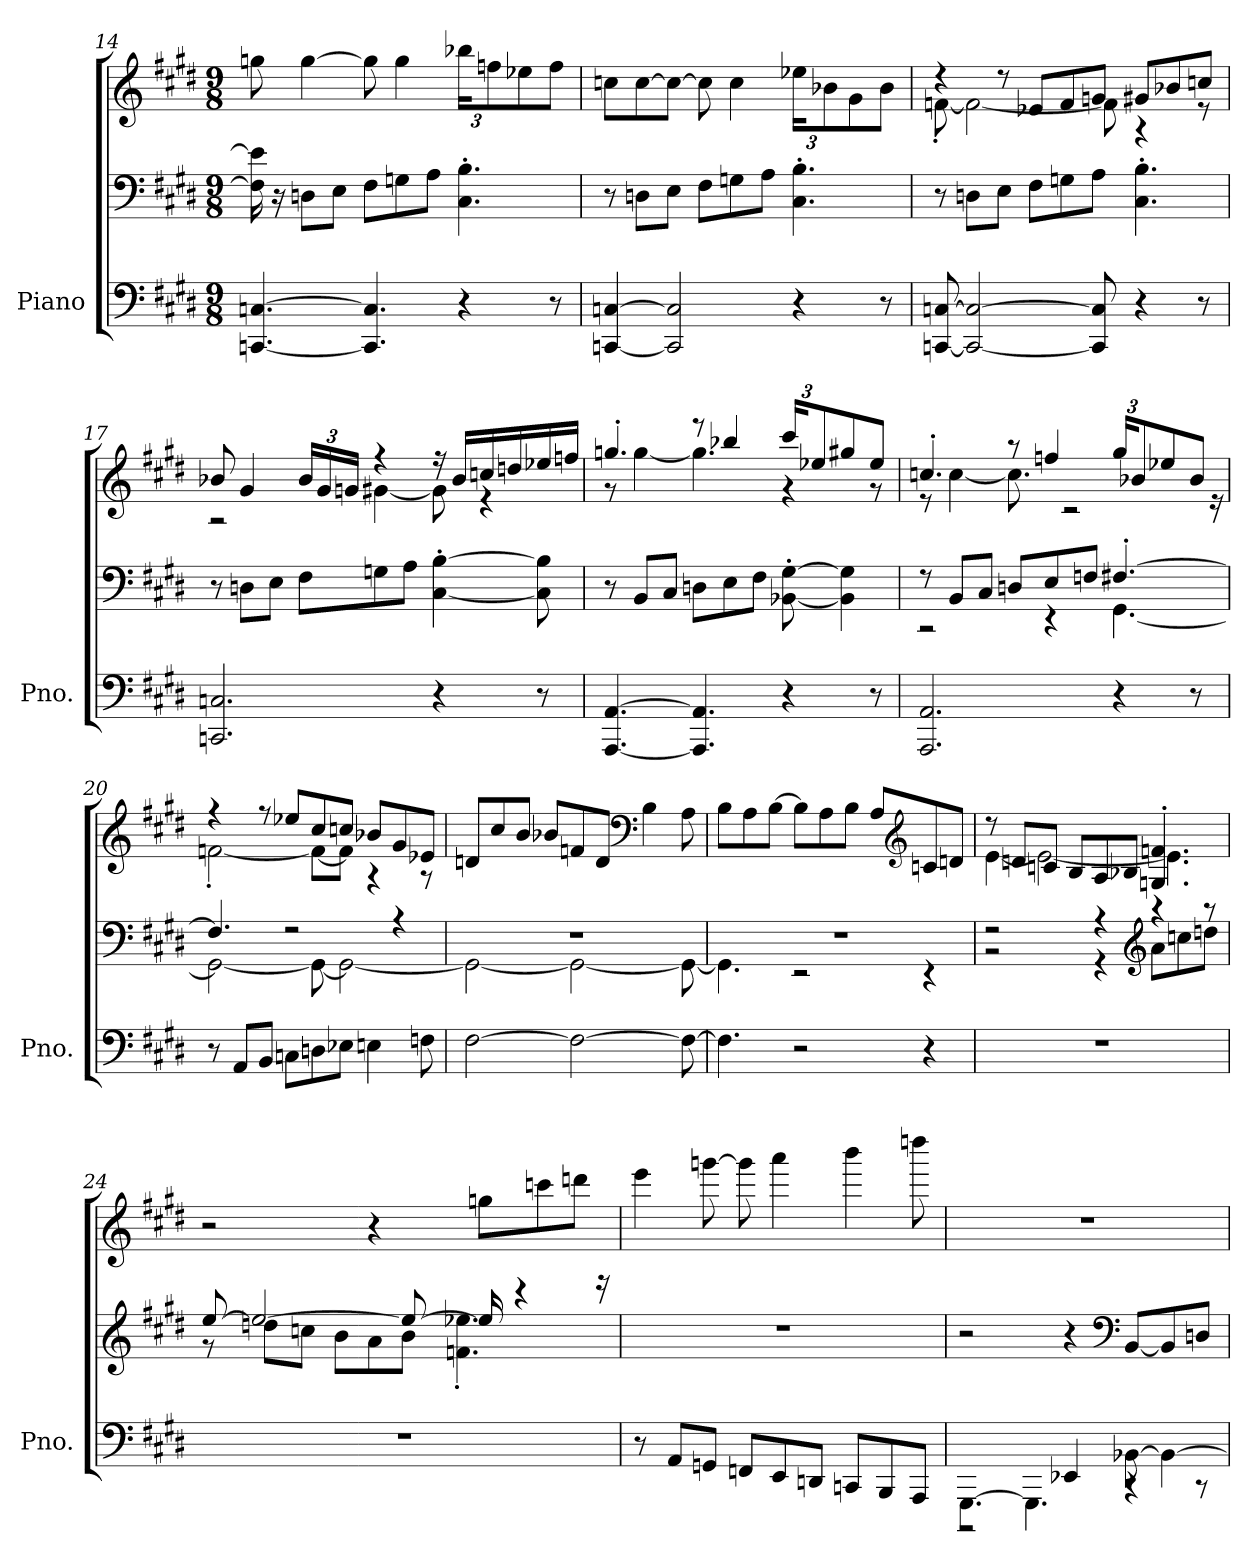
**kern	**kern	**kern
*part1	*part1	*part1
*staff3	*staff2	*staff1
*I"Piano	*	*
*I'Pno.	*	*
*clefF4	*clefF4	*clefG2
*k[f#c#g#d#]	*k[f#c#g#d#]	*k[f#c#g#d#]
*M9/8	*M9/8	*M9/8
=14	=14	=14
[4.CCn/ [4.Cn/	16F#\] 16e-\]	8ggn\
.	16r	.
.	8Dn\L	[4gg\
.	8E\J	.
4.CC/] 4.C/]	8F#\L	8gg\]
.	8Gn\	4gg\
.	8A\J	.
*	*	*Xbrackettup
4r	4.C#\' 4.B\'	24bb-X\KL
.	.	12ffn\
.	.	8ee-X\
8r	.	8ff\J
=15	=15	=15
[4CCn/ [4Cn/	8r	8ccn\L
.	8Dn\L	[8cc\
2CC/] 2C/]	8E\J	8cc\J_
.	8F#\L	8cc\]
.	8Gn\	4cc\
.	8A\J	.
4r	4.C#\' 4.B\'	24ee-X\KL
.	.	12b-X\
.	.	8g#\
8r	.	8b-\J
!!LO:LB:g=z
=16	=16	=16
*	*	*^
[8CCn/ [8Cn/	8r	4r	[8fn'\
2CC/_ 2C/_	8Dn\L	.	2f\_
.	8E\J	8r	.
.	8F#\L	8e-X/L	.
.	8Gn\	8f/	.
8CC/] 8C/]	8A\J	8gn/J	8f\]
4r	4.C#\' 4.B\'	8g#X/L	4r
.	.	8b-X/	.
8r	.	8ccn/J	8r
=17	=17	=17	=17
2.CCn/ 2.Cn/	8r	8b-X/	2r
.	8Dn\L	4g#/	.
.	8E\J	.	.
.	8F#\L	24b-/LL	.
.	.	24g#/	.
.	.	24gn/JJ	.
.	8Gn\	4r	[4g#X\
.	8A\J	.	.
4r	[4C#\' [4B\'	16r	8g#\]
.	.	16b-/LL	.
.	.	16ccn/	4r
.	.	16ddn/	.
8r	8C#\] 8B\]	16ee-X/	.
.	.	16ffn/JJ	.
=18	=18	=18	=18
[4.AAA/ [4.AA/	8r	4.ggn'/	8r
.	8BB/L	.	[4gg\
.	8C#/J	.	.
4.AAA/] 4.AA/]	8Dn\L	8r	4.gg\]
.	8E\	4bb-X/	.
.	8F#\J	.	.
4r	[8BB-X\' [8G#\'	24ccc#/KL	4r
.	.	12ee-X/	.
.	4BB-\] 4G#\]	8gg#X/	.
8r	.	8ee-/J	8r
!!LO:LB:g=z	!!
=19	=19	=19	=19
*	*^	*	*
2.AAA/ 2.AA/	8r	2r	4.ccn'/	8r
.	8BB/L	.	.	[4cc\
.	8C#/J	.	.	.
.	8Dn/L	.	8r	8.cc\]
.	8E/	4r	4ffn/	.
.	.	.	.	2r
.	8Fn/J	.	.	.
4r	[4.F#X'/	[4.GG#\	24gg#/KL	.
.	.	.	12b-X/	.
.	.	.	8ee-X/	.
8r	.	.	8b-/J	.
.	.	.	.	16r
=20	=20	=20	=20	=20
8r	4.F#/]	2GG#\_	4r	[2fn'\
8AA/L	.	.	.	.
8BB/J	.	.	8r	.
8Cn\L	2r	.	8ee-X/L	.
8Dn\	.	8GG#\_	8cc#/	8f\L_
8E-X\J	.	2GG#\_	8ccn/J	8f\J]
4En\	.	.	8b-X/L	4r
.	4r	.	8g#/	.
8Fn\	.	.	8e-X/J	8r
*	*	*	*v	*v
=21	=21	=21	=21
[2F#\	8%9r	2GG#\_	8dn/L
.	.	.	8cc#/
.	.	.	8b/J
.	.	.	8b-X/L
2F#\_	.	2GG#\_	8fn/
.	.	.	8d/J
*	*	*	*clefF4
.	.	.	4B\
8F#\_	.	8GG#\_	8A\
!!LO:LB:g=z
=22	=22	=22	=22
4.F#\]	8%9r	4.GG#\]	8B\L
.	.	.	8A\
.	.	.	[8B\J
2r	.	2r	8B\L]
.	.	.	8A\
.	.	.	8B\J
.	.	.	8A/L
*	*	*	*clefG2
4r	.	4r	8cn/
.	.	.	8dn/J
=23	=23	=23	=23
*	*	*	*^
8%9r	2r	2r	8r	[4e\
.	.	.	8dn/L	.
.	.	.	8cn/J	2e\_
.	.	.	8B/L	.
.	4r	4r	8A/	.
.	.	.	8B-X/J	.
*	*clefG2	*	*	*
.	4r	8a\L	4.Gn/' 4.fn/'	4.e\]
.	.	8ccn\	.	.
.	8r	8ddn\J	.	.
*	*	*	*v	*v
=24	=24	=24	=24
8%9r	[8ee/	8r	2r
.	2ee/_	8ddn\L	.
.	.	8ccn\J	.
.	.	8b\L	.
.	.	8a\	4r
.	8ee/_	8b\J	.
.	16ee/]	4.fn\' 4.ee-X\'	8ggn\L
.	4r	.	.
.	.	.	8cccn\
.	.	.	8dddn\J
.	16r	.	.
*	*v	*v	*
!!LO:PB:g=z
=25	=25	=25
8r	8%9r	4eee\
8AA/L	.	.
8GGn/J	.	[8gggn\
8FFn/L	.	8ggg\]
8EE/	.	4aaa\
8DDn/J	.	.
8CCn/L	.	4bbb\
8BBB/	.	.
8AAA/J	.	8ddddn\
=26	=26	=26
*^	*	*
[4.GGG#\	2r	2r	8%9r
4.GGG#\]	.	.	.
.	4EE-X/	4r	.
*	*	*clefF4	*
[8BB-X\	4r	[8BB/L	.
4BB-\_	.	8BB/]	.
.	8r	8Dn/J	.
*v	*v	*	*
=	=	=
*-	*-	*-
